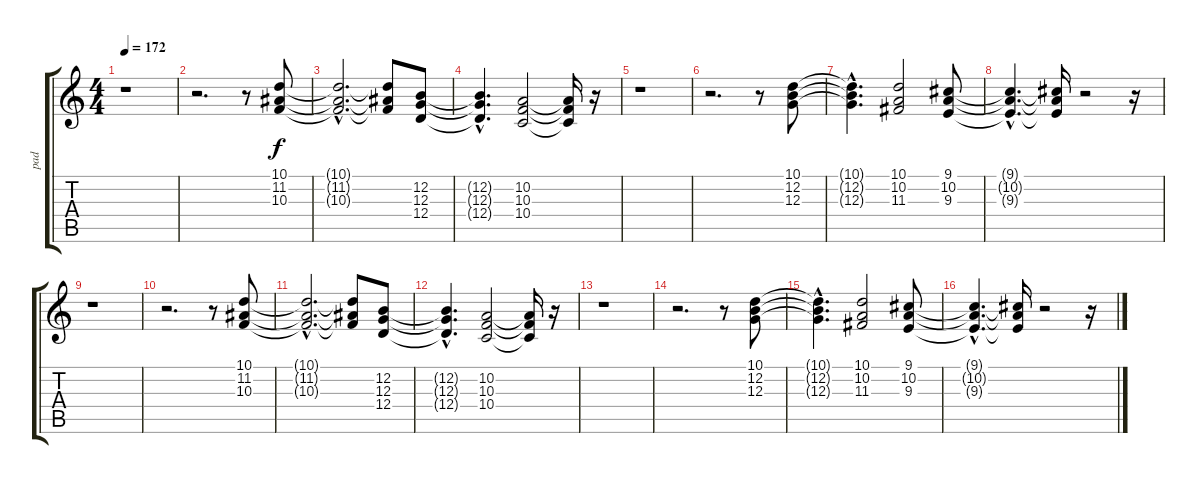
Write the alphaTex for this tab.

\track ("pad" "pad") {instrument pad7halo}
\staff {score tabs}
\tuning (E4 B3 G3 D3 A2 E2) {hide}
\ts (4 4)
\tempo 172
\clef g2
\ks c
r.1{dy f} |
r.2{d} r.8 (10.1 11.2 10.3).8 |
(10.1{hac t} 11.2{hac t} 10.3{hac t}).2{d} (10.1{t} 11.2{t} 10.3{t}).8 (12.2 12.3 12.4).8 |
(12.2{hac t} 12.3{hac t} 12.4{hac t}).4{d} (10.2 10.3 10.4).2 (10.2{t} 10.3{t} 10.4{t}).16 r.16 |
r.1 |
r.2{d} r.8 (10.1 12.2 12.3).8 |
(10.1{hac t} 12.2{hac t} 12.3{hac t}).4{d} (10.1 10.2 11.3).2 (9.1 10.2 9.3).8 |
(9.1{hac t} 10.2{hac t} 9.3{hac t}).4{d} (9.1{t} 10.2{t} 9.3{t}).16 r.2 r.16 |
r.1 |
r.2{d} r.8 (10.1 11.2 10.3).8 |
(10.1{hac t} 11.2{hac t} 10.3{hac t}).2{d} (10.1{t} 11.2{t} 10.3{t}).8 (12.2 12.3 12.4).8 |
(12.2{hac t} 12.3{hac t} 12.4{hac t}).4{d} (10.2 10.3 10.4).2 (10.2{t} 10.3{t} 10.4{t}).16 r.16 |
r.1 |
r.2{d} r.8 (10.1 12.2 12.3).8 |
(10.1{hac t} 12.2{hac t} 12.3{hac t}).4{d} (10.1 10.2 11.3).2 (9.1 10.2 9.3).8 |
(9.1{hac t} 10.2{hac t} 9.3{hac t}).4{d} (9.1{t} 10.2{t} 9.3{t}).16 r.2 r.16
